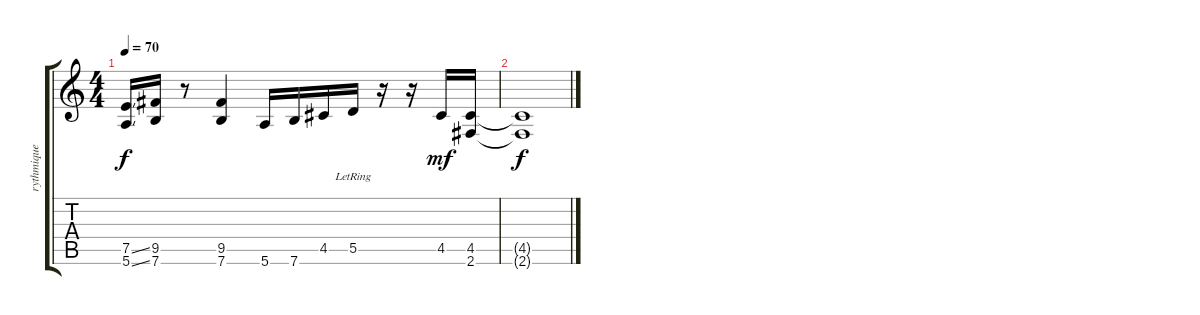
\track ("rythmique" "rythmique") {instrument distortionguitar}
\staff {score tabs}
\tuning (E4 B3 G3 D3 A2 E2) {hide}
\ts (4 4)
\tempo 70
\clef g2
\ks c
(7.5{ss} 5.6{ss}).16{dy f} (9.5 7.6).16 r.8 (9.5 7.6).4 5.6.16 7.6.16 4.5.16 5.5{lr}.16 r.16 r.16 4.5.16{dy mf} (4.5 2.6).16 |
(4.5{t} 2.6{t}).1{dy f}
